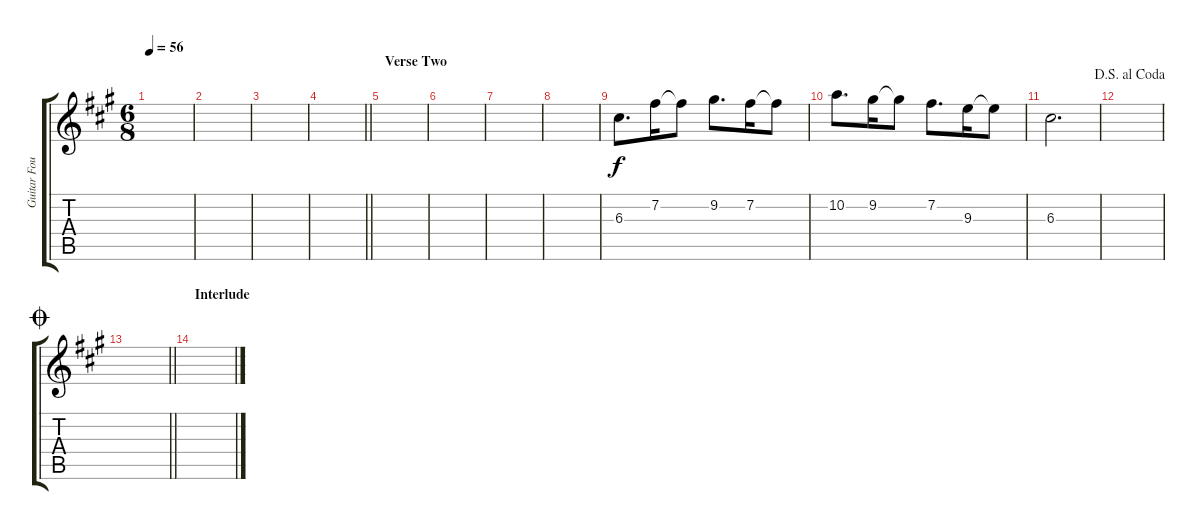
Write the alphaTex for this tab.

\track ("Guitar Four" "Guitar Fou") {instrument electricguitarclean}
\staff {score tabs}
\tuning (E4 B3 G3 D3 A2 E2) {hide}
\ts (6 8)
\tempo 56
\clef g2
\ks a
|
|
|
\barLineRight lightlight
|
\section ("" "Verse Two")
|
|
|
|
6.3.8{d} 7.2.16 7.2{t}.8 9.2.8{d} 7.2.16 7.2{t}.8 |
10.2.8{d} 9.2.16 9.2{t}.8 7.2.8{d} 9.3.16 9.3{t}.8 |
6.3.2{d} |
\jump dalsegnoalcoda
|
\jump coda
\barLineRight lightlight
|
\section ("" "Interlude")
